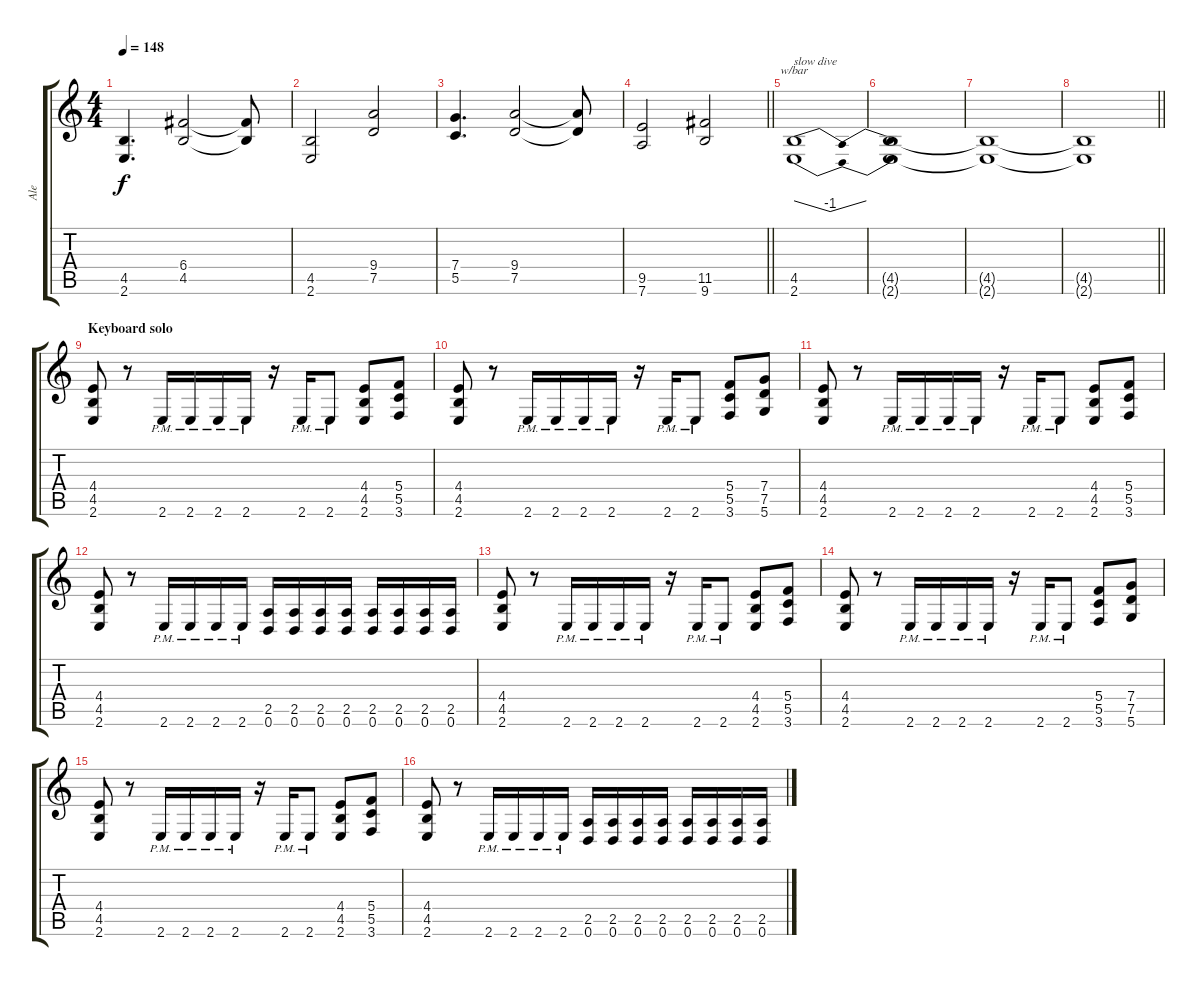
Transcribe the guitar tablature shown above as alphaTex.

\track ("Ale" "Ale") {instrument distortionguitar}
\staff {score tabs}
\tuning (D4 A3 F3 C3 G2 D2) {hide}
\ts (4 4)
\tempo 148
\clef g2
\ks c
(4.5 2.6).4{d dy f} (6.4 4.5).2 (6.4{t} 4.5{t}).8 |
(4.5 2.6).2 (9.4 7.5).2 |
(7.4 5.5).4{d} (9.4 7.5).2 (9.4{t} 7.5{t}).8 |
\barLineRight lightlight
(9.5 7.6).2 (11.5 9.6).2 |
(4.5 2.6).1{tbe (dip default 0 0 30 -4 60 0) txt "slow dive"} |
(4.5{t} 2.6{t}).1 |
(4.5{t} 2.6{t}).1 |
\barLineRight lightlight
(4.5{t} 2.6{t}).1 |
\section ("" "Keyboard solo")
(4.4 4.5 2.6).8 r.8 2.6{pm}.16 2.6{pm}.16 2.6{pm}.16 2.6{pm}.16 r.16 2.6{pm}.16 2.6{pm}.8 (4.4 4.5 2.6).8 (5.4 5.5 3.6).8 |
(4.4 4.5 2.6).8 r.8 2.6{pm}.16 2.6{pm}.16 2.6{pm}.16 2.6{pm}.16 r.16 2.6{pm}.16 2.6{pm}.8 (5.4 5.5 3.6).8 (7.4 7.5 5.6).8 |
(4.4 4.5 2.6).8 r.8 2.6{pm}.16 2.6{pm}.16 2.6{pm}.16 2.6{pm}.16 r.16 2.6{pm}.16 2.6{pm}.8 (4.4 4.5 2.6).8 (5.4 5.5 3.6).8 |
(4.4 4.5 2.6).8 r.8 2.6{pm}.16 2.6{pm}.16 2.6{pm}.16 2.6{pm}.16 (2.5 0.6).16 (2.5 0.6).16 (2.5 0.6).16 (2.5 0.6).16 (2.5 0.6).16 (2.5 0.6).16 (2.5 0.6).16 (2.5 0.6).16 |
(4.4 4.5 2.6).8 r.8 2.6{pm}.16 2.6{pm}.16 2.6{pm}.16 2.6{pm}.16 r.16 2.6{pm}.16 2.6{pm}.8 (4.4 4.5 2.6).8 (5.4 5.5 3.6).8 |
(4.4 4.5 2.6).8 r.8 2.6{pm}.16 2.6{pm}.16 2.6{pm}.16 2.6{pm}.16 r.16 2.6{pm}.16 2.6{pm}.8 (5.4 5.5 3.6).8 (7.4 7.5 5.6).8 |
(4.4 4.5 2.6).8 r.8 2.6{pm}.16 2.6{pm}.16 2.6{pm}.16 2.6{pm}.16 r.16 2.6{pm}.16 2.6{pm}.8 (4.4 4.5 2.6).8 (5.4 5.5 3.6).8 |
(4.4 4.5 2.6).8 r.8 2.6{pm}.16 2.6{pm}.16 2.6{pm}.16 2.6{pm}.16 (2.5 0.6).16 (2.5 0.6).16 (2.5 0.6).16 (2.5 0.6).16 (2.5 0.6).16 (2.5 0.6).16 (2.5 0.6).16 (2.5 0.6).16
